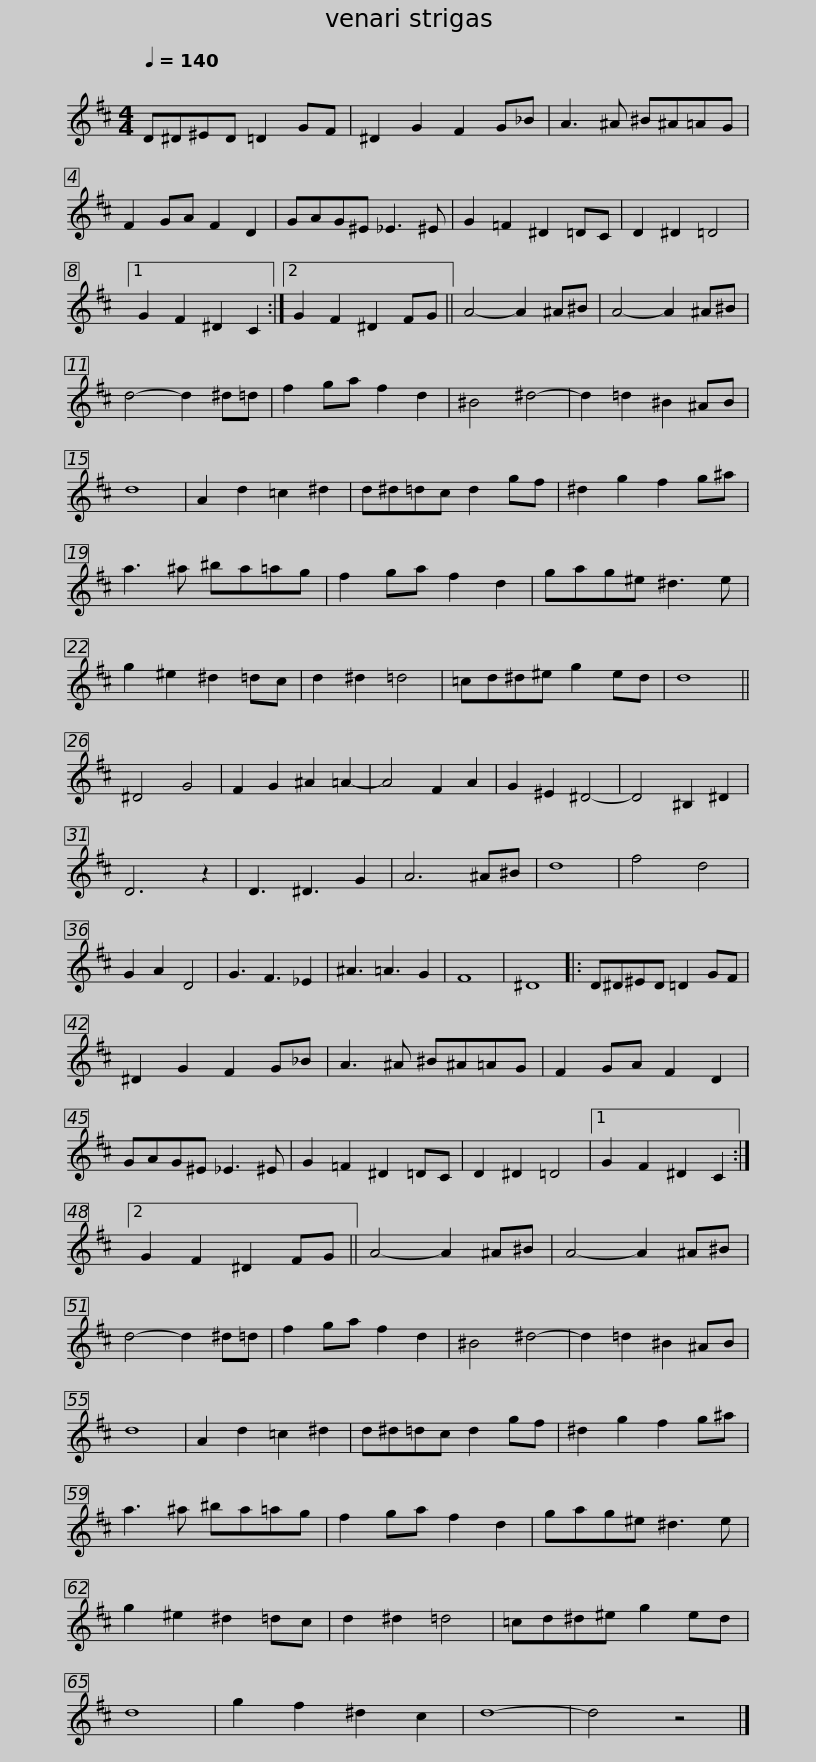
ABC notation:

X:1
L:1/8
Q:1/4=140
M:4/4
I:linebreak $
K:none
V:1 treble transpose=-2
V:1
[K:D] D^D^ED =D2 GF | ^D2 G2 F2 G_B | A3 ^A ^B^A=AG | F2 GA F2 D2 | GAG^E _E3 ^E |$ %5
 G2 =F2 ^D2 =DC | D2 ^D2 =D4 |1 G2 F2 ^D2 C2 :|2 G2 F2 ^D2 FG || A4- A2 ^A^B | %10
 A4- A2 ^A^B | d4- d2 ^d=d |$ f2 ga f2 d2 | ^B4 ^d4- | d2 =d2 ^B2 ^AB | %15
 d8 | A2 d2 =c2 ^d2 | d^d=dc d2 gf | ^d2 g2 f2 g^a |$ a3 ^a ^ba=ag | %20
 f2 ga f2 d2 | gag^e ^d3 e | g2 ^e2 ^d2 =dc | d2 ^d2 =d4 | =cd^d^e g2 ed |$ %25
 d8 || ^D4 G4 | F2 G2 ^A2 =A2- | A4 F2 A2 | G2 ^E2 ^D4- | %30
 D4 ^B,2 ^D2 |$ D6 z2 | D3 ^D3 G2 | A6 ^A^B | d8 | %35
 f4 d4 | G2 A2 D4 | G3 F3 _E2 | ^A3 =A3 G2 | F8 | %40
 ^D8 |:$ D^D^ED =D2 GF | ^D2 G2 F2 G_B | A3 ^A ^B^A=AG | F2 GA F2 D2 | %45
 GAG^E _E3 ^E |$ G2 =F2 ^D2 =DC | D2 ^D2 =D4 |1 G2 F2 ^D2 C2 :|2 G2 F2 ^D2 FG || %50
 A4- A2 ^A^B | A4- A2 ^A^B | d4- d2 ^d=d |$ f2 ga f2 d2 | ^B4 ^d4- | %55
 d2 =d2 ^B2 ^AB | d8 | A2 d2 =c2 ^d2 | d^d=dc d2 gf | ^d2 g2 f2 g^a |$ %60
 a3 ^a ^ba=ag | f2 ga f2 d2 | gag^e ^d3 e | g2 ^e2 ^d2 =dc | d2 ^d2 =d4 | %65
 =cd^d^e g2 ed |$ d8 | g2 f2 ^d2 c2 | d8- | d4 z4 |] %70
